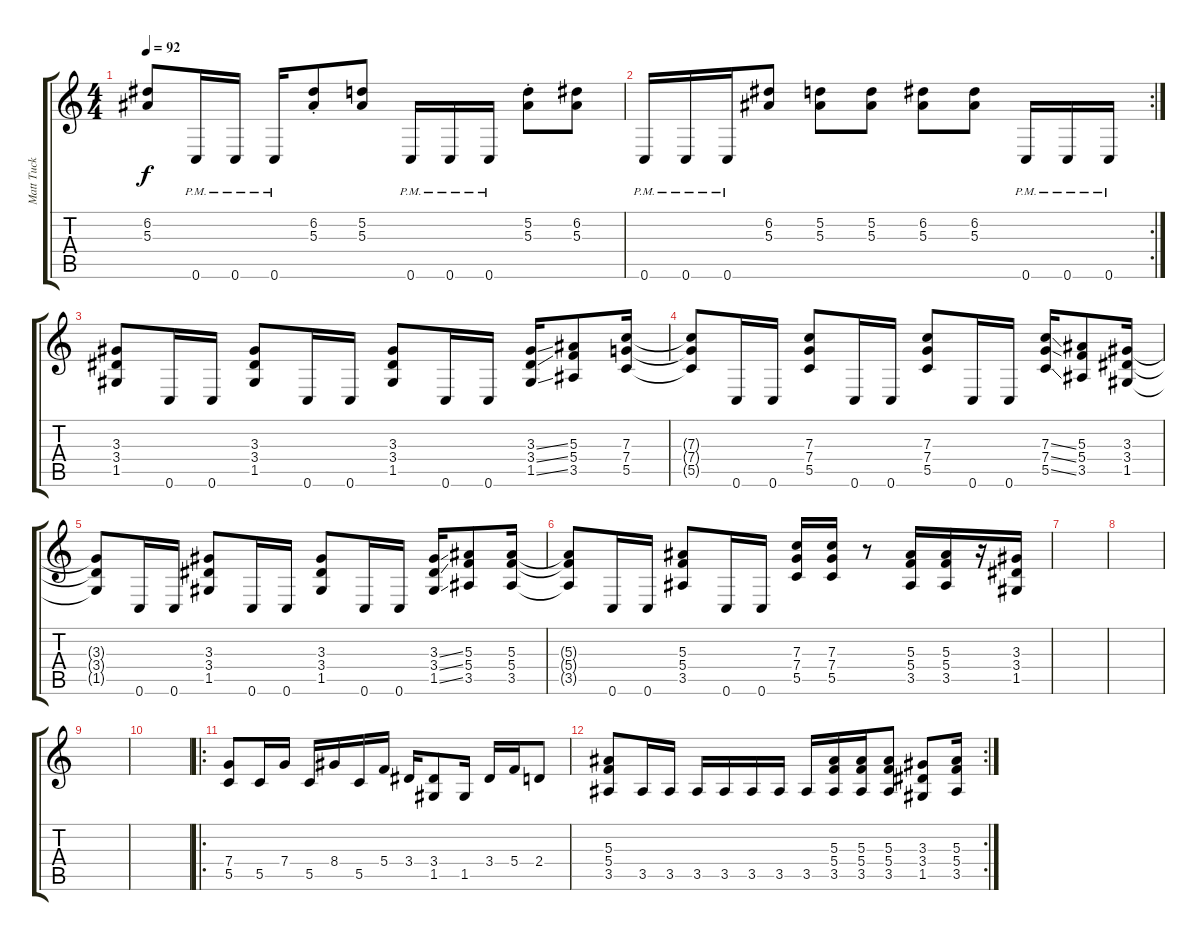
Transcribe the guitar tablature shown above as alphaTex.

\track ("Matt Tuck" "Matt Tuck") {instrument overdrivenguitar}
\staff {score tabs}
\tuning (D4 A3 F3 C3 G2 C2) {hide}
\ts (4 4)
\tempo 92
\clef g2
\ks c
(6.2 5.3).8{dy f} 0.6{pm}.16 0.6{pm}.16 0.6{pm}.16 (6.2{st} 5.3{st}).8 (5.2 5.3).8 0.6{pm}.16 0.6{pm}.16 0.6{pm}.16 (5.2{st} 5.3{st}).8 (6.2 5.3).8 |
\rc 2
0.6{pm}.16 0.6{pm}.16 0.6{pm}.16 (6.2 5.3).8 (5.2 5.3).8 (5.2 5.3).8 (6.2 5.3).8 (6.2 5.3).8 0.6{pm}.16 0.6{pm}.16 0.6{pm}.16 |
(3.3 3.4 1.5).8 0.6.16 0.6.16 (3.3 3.4 1.5).8 0.6.16 0.6.16 (3.3 3.4 1.5).8 0.6.16 0.6.16 (3.3{ss} 3.4{ss} 1.5{ss}).16 (5.3 5.4 3.5).8 (7.3 7.4 5.5).16 |
(7.3{t} 7.4{t} 5.5{t}).8 0.6.16 0.6.16 (7.3 7.4 5.5).8 0.6.16 0.6.16 (7.3 7.4 5.5).8 0.6.16 0.6.16 (7.3{ss} 7.4{ss} 5.5{ss}).16 (5.3 5.4 3.5).8 (3.3 3.4 1.5).16 |
(3.3{t} 3.4{t} 1.5{t}).8 0.6.16 0.6.16 (3.3 3.4 1.5).8 0.6.16 0.6.16 (3.3 3.4 1.5).8 0.6.16 0.6.16 (3.3{ss} 3.4{ss} 1.5{ss}).16 (5.3 5.4 3.5).8 (5.3 5.4 3.5).16 |
(5.3{t} 5.4{t} 3.5{t}).8 0.6.16 0.6.16 (5.3 5.4 3.5).8 0.6.16 0.6.16 (7.3 7.4 5.5).16 (7.3 7.4 5.5).16 r.8 (5.3 5.4 3.5).16 (5.3 5.4 3.5).16 r.16 (3.3 3.4 1.5).16 |
|
|
|
|
\ro
(7.4 5.5).8 5.5.16 7.4.16 5.5.16 8.4.16 5.5.16 5.4.16 3.4.16 (3.4 1.5).8 1.5.16 3.4.16 5.4.16 2.4.8 |
\rc 2
(5.3 5.4 3.5).8 3.5.16 3.5.16 3.5.16 3.5.16 3.5.16 3.5.16 3.5.16 (5.3 5.4 3.5).16 (5.3 5.4 3.5).16 (5.3 5.4 3.5).8 (3.3 3.4 1.5).8 (5.3 5.4 3.5).16
